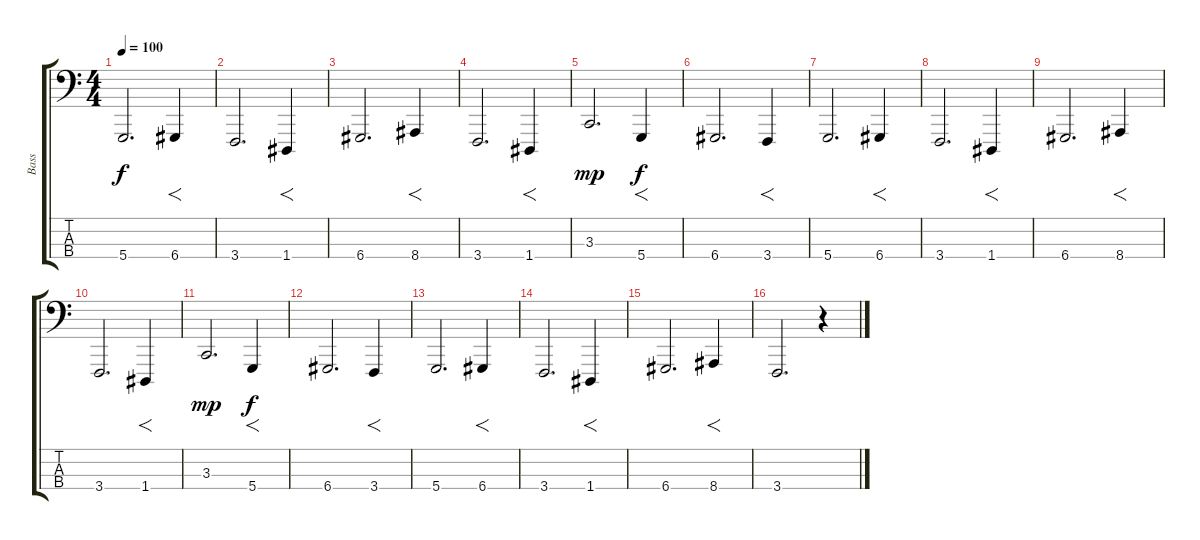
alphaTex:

\track ("Bass" "Bass") {instrument flute}
\staff {score tabs}
\tuning (G2 D2 A1 D1) {hide}
\ts (4 4)
\tempo 100
\clef f4
\ks c
5.4.2{d dy f} 6.4.4{f} |
3.4.2{d} 1.4.4{f} |
6.4.2{d} 8.4.4{f} |
3.4.2{d} 1.4.4{f} |
3.3.2{d dy mp} 5.4.4{f dy f} |
6.4.2{d} 3.4.4{f} |
5.4.2{d} 6.4.4{f} |
3.4.2{d} 1.4.4{f} |
6.4.2{d} 8.4.4{f} |
3.4.2{d} 1.4.4{f} |
3.3.2{d dy mp} 5.4.4{f dy f} |
6.4.2{d} 3.4.4{f} |
5.4.2{d} 6.4.4{f} |
3.4.2{d} 1.4.4{f} |
6.4.2{d} 8.4.4{f} |
3.4.2{d} r.4
